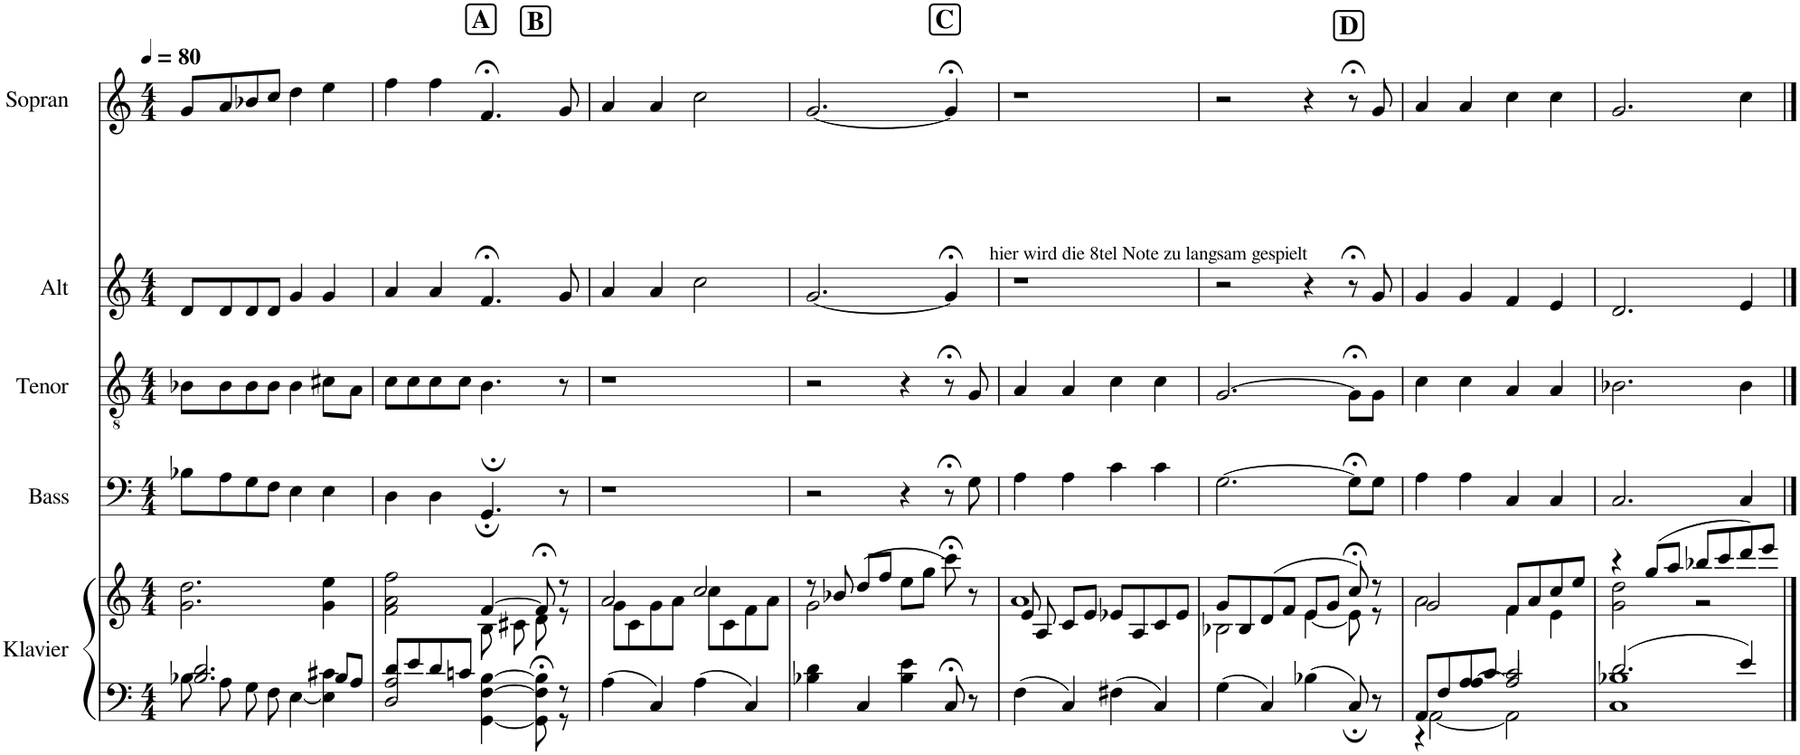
**kern	**kern	**kern	**kern	**kern	**kern
*part5	*part5	*part4	*part3	*part2	*part1
*staff6	*staff5	*staff4	*staff3	*staff2	*staff1
*I"Klavier	*	*I"Bass	*I"Tenor	*I"Alt	*I"Sopran
*I'Klav.	*	*I'B	*I'T	*I'A	*I'S
*clefF4	*clefG2	*clefF4	*clefGv2	*clefG2	*clefG2
*k[]	*k[]	*k[]	*k[]	*k[]	*k[]
*M4/4	*M4/4	*M4/4	*M4/4	*M4/4	*M4/4
*MM80	*MM80	*MM80	*MM80	*MM80	*MM80
=1	=1	=1	=1	=1	=1
*^	*	*	*	*	*
2.B-X/ 2.d/	8B-\	2.g\ 2.dd\	8B-X\L	8B-X\L	8d/L	8g/L
.	8A\	.	8A\	8B-\	8d/	8a/
.	8G\	.	8G\	8B-\	8d/	8b-X/
.	8F\	.	8F\J	8B-\J	8d/J	8cc/J
.	[4E\	.	4E\	4B-\	4g/	4dd\
8B-/L	4E\] 4c#X\	4g\ 4ee\	4E\	8c#X\L	4g/	4ee\
8A/J	.	.	.	8A\J	.	.
!!LO:REH:place=s1:a:B:cj:fs=14:t=B:qo=3
!!LO:REH:place=s1:a:B:cj:fs=14:t=A:qo=2
=2	=2	=2	=2	=2	=2	=2
*	*	*^	*	*	*	*
2D/ 2A/	8d/L	2f\ 2a\ 2ff\	2ryy	4D\	8c\L	4a/	4ff\
.	8e/	.	.	.	8c\	.	.
.	8d/	.	.	4D\	8c\	4a/	4ff\
.	8cn/J	.	.	.	8c\J	.	.
[4GG\ [4F\ [4B\	4.ryy	[4f/	8B\	4.GG;/	4.B;\	4.f;</	4.f;</
.	.	.	8c#X\	.	.	.	.
8GG\];< 8F\];< 8B\];<	.	8f;</]	8d\	.	.	.	.
8r	8r	8r	8r	8r	8r	8g/	8g/
*v	*v	*	*	*	*	*	*
=3	=3	=3	=3	=3	=3	=3
4A\	2a/	8g\L	1r	1r	4a/	4a/
.	.	8c\	.	.	.	.
4C/	.	8g\	.	.	4a/	4a/
.	.	8a\J	.	.	.	.
4A\	2cc/	8cc\L	.	.	2cc\	2cc\
.	.	8c\	.	.	.	.
4C/	.	8f\	.	.	.	.
.	.	8a\J	.	.	.	.
!!LO:REH:place=s1:a:B:cj:fs=14:t=C:qo=3
=4	=4	=4	=4	=4	=4	=4
4B-X\ 4d\	8r	2g\	2r	2r	[2.g/	[2.g/
.	8b-X/	.	.	.	.	.
4C/	(8dd/L	.	.	.	.	.
.	8ff/J	.	.	.	.	.
4B-\ 4e\	8ee\L	2ryy	4r	4r	.	.
.	8gg\J	.	.	.	.	.
!	!	!	!	!	!	!LO:TX:b:t=hier wird die 8tel Note zu langsam gespielt
8C;</	8ccc;<\)	.	8r;<	8r;<	4g;</]	4g;</]
8r	8r	.	8G\	8G/	.	.
=5	=5	=5	=5	=5	=5	=5
4F\	1a	8e/	4A\	4A/	1r	1r
.	.	8A/	.	.	.	.
4C/	.	8c/L	4A\	4A/	.	.
.	.	8e/J	.	.	.	.
4F#X\	.	8e-X/L	4c\	4c\	.	.
.	.	8A/	.	.	.	.
4C/	.	8c/	4c\	4c\	.	.
.	.	8e-/J	.	.	.	.
!!LO:REH:place=s1:a:B:cj:fs=14:t=D:qo=3
=6	=6	=6	=6	=6	=6	=6
4G\	8g/L	2B-X\	[2.G\	[2.G/	2r	2r
.	8B-/	.	.	.	.	.
4C/	(8d/	.	.	.	.	.
.	8f/J	.	.	.	.	.
4B-X\	8e/L	[4e\	.	.	4r	4r
.	8g/J	.	.	.	.	.
8C;/	8cc;</)	8e\]	8G;<\L]	8G;<\L]	8r;<	8r;<
8r	8r	8r	8G\J	8G\J	8g/	8g/
=7	=7	=7	=7	=7	=7	=7
*^	*	*	*	*	*	*
*	*^	*	*	*	*	*	*
8AA/L	[2AA\	4r	2g/	2a\	4A\	4c\	4g/	4a/
8F/	.	.	.	.	.	.	.	.
8A/	.	[4A/	.	.	4A\	4c\	4g/	4a/
8c/J	.	.	.	.	.	.	.	.
2c/	2AA\]	2A/]	8f/L	4f\	4C/	4A/	4f/	4cc\
.	.	.	8a/	.	.	.	.	.
.	.	.	8cc/	4e\	4C/	4A/	4e/	4cc\
.	.	.	8ee/J	.	.	.	.	.
*	*v	*v	*	*	*	*	*	*
=8	=8	=8	=8	=8	=8	=8	=8
2.d/	1C 1B-X	4r	2g\ 2dd\	2.C/	2.B-X\	2.d/	2.g/
.	.	(8gg/L	.	.	.	.	.
.	.	8aa/J	.	.	.	.	.
.	.	8bb-X/L	2r	.	.	.	.
.	.	8ccc/	.	.	.	.	.
4e/	.	8ddd/)	.	4C/	4B-\	4e/	4cc\
.	.	8eee/J	.	.	.	.	.
*v	*v	*	*	*	*	*	*
*	*v	*v	*	*	*	*
==	==	==	==	==	==
*-	*-	*-	*-	*-	*-
